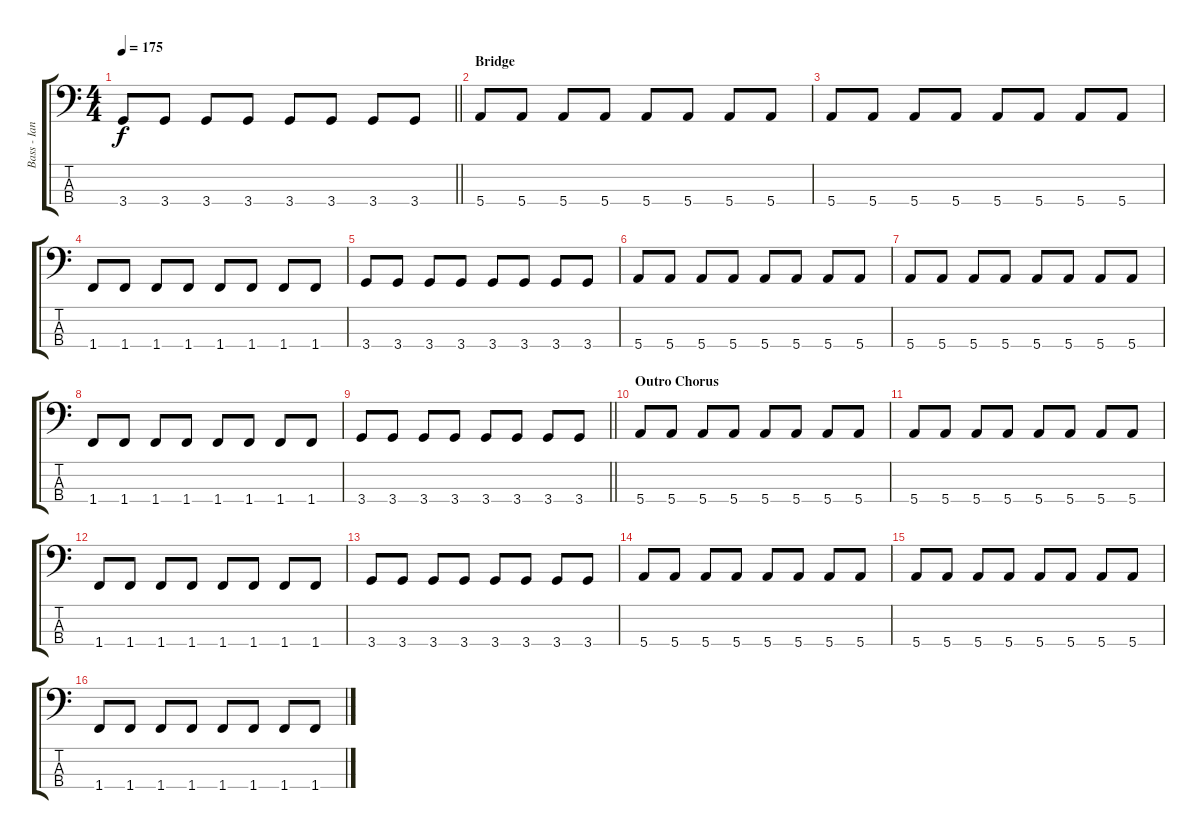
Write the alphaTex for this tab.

\track ("Bass - Ian Hill" "Bass - Ian") {instrument electricbasspick}
\staff {score tabs}
\tuning (G2 D2 A1 E1) {hide}
\ts (4 4)
\tempo 175
\clef f4
\barLineRight lightlight
\ks c
3.4.8{dy f} 3.4.8 3.4.8 3.4.8 3.4.8 3.4.8 3.4.8 3.4.8 |
\section ("" "Bridge")
5.4.8 5.4.8 5.4.8 5.4.8 5.4.8 5.4.8 5.4.8 5.4.8 |
5.4.8 5.4.8 5.4.8 5.4.8 5.4.8 5.4.8 5.4.8 5.4.8 |
1.4.8 1.4.8 1.4.8 1.4.8 1.4.8 1.4.8 1.4.8 1.4.8 |
3.4.8 3.4.8 3.4.8 3.4.8 3.4.8 3.4.8 3.4.8 3.4.8 |
5.4.8 5.4.8 5.4.8 5.4.8 5.4.8 5.4.8 5.4.8 5.4.8 |
5.4.8 5.4.8 5.4.8 5.4.8 5.4.8 5.4.8 5.4.8 5.4.8 |
1.4.8 1.4.8 1.4.8 1.4.8 1.4.8 1.4.8 1.4.8 1.4.8 |
\barLineRight lightlight
3.4.8 3.4.8 3.4.8 3.4.8 3.4.8 3.4.8 3.4.8 3.4.8 |
\section ("" "Outro Chorus")
5.4.8 5.4.8 5.4.8 5.4.8 5.4.8 5.4.8 5.4.8 5.4.8 |
5.4.8 5.4.8 5.4.8 5.4.8 5.4.8 5.4.8 5.4.8 5.4.8 |
1.4.8 1.4.8 1.4.8 1.4.8 1.4.8 1.4.8 1.4.8 1.4.8 |
3.4.8 3.4.8 3.4.8 3.4.8 3.4.8 3.4.8 3.4.8 3.4.8 |
5.4.8 5.4.8 5.4.8 5.4.8 5.4.8 5.4.8 5.4.8 5.4.8 |
5.4.8 5.4.8 5.4.8 5.4.8 5.4.8 5.4.8 5.4.8 5.4.8 |
1.4.8 1.4.8 1.4.8 1.4.8 1.4.8 1.4.8 1.4.8 1.4.8
